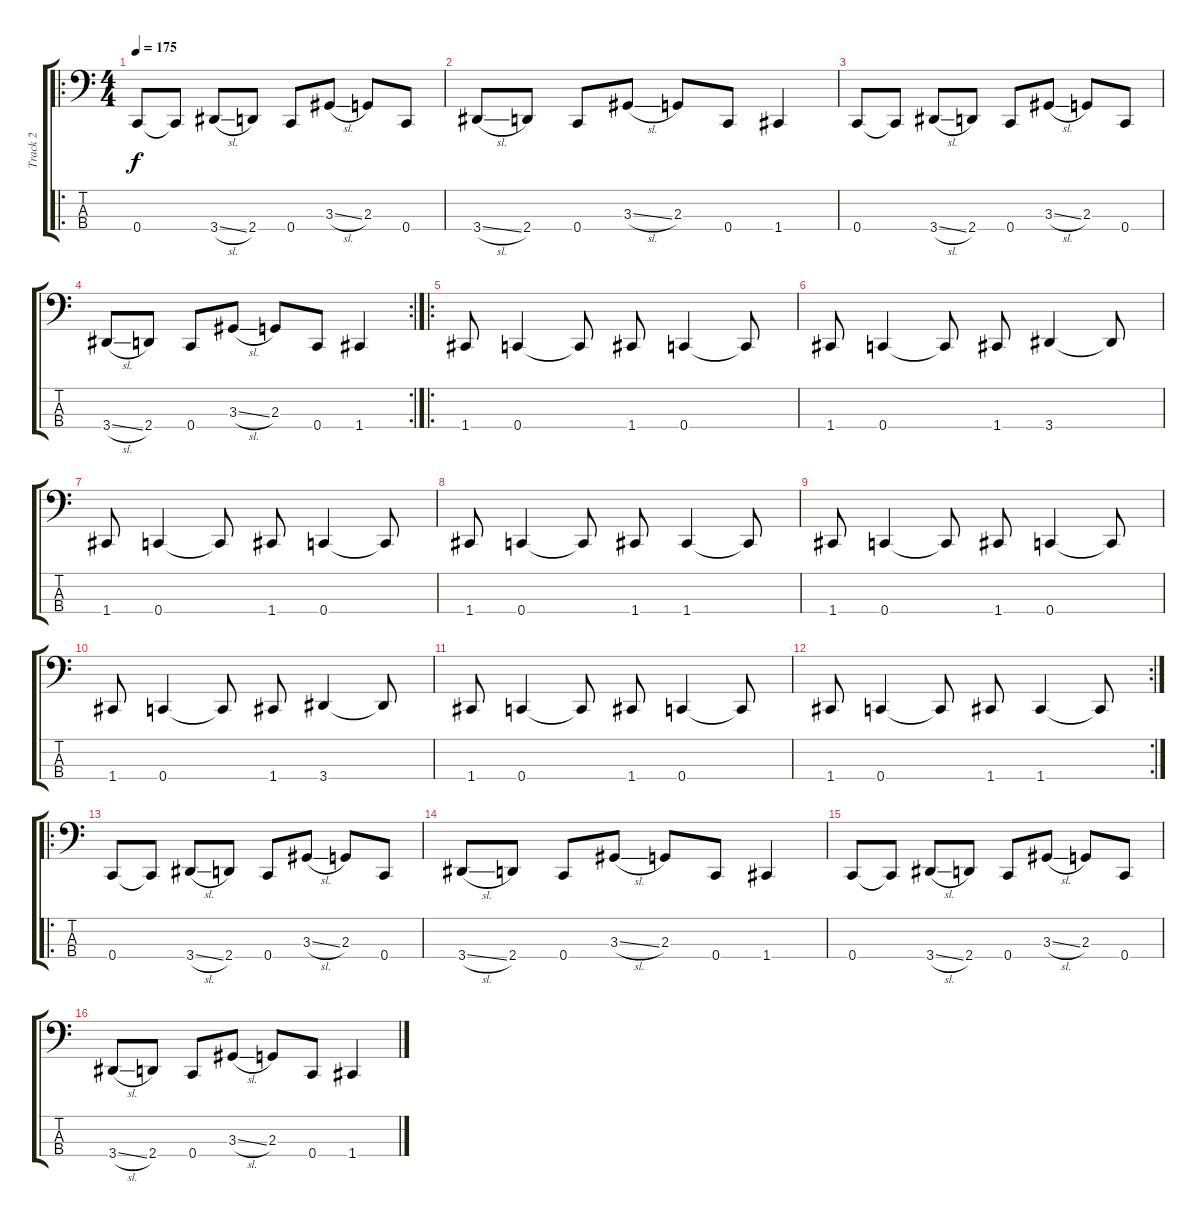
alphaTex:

\track ("Track 2" "Track 2") {instrument electricbassfinger}
\staff {score tabs}
\tuning (Eb2 Bb1 F1 C1) {hide}
\ro
\ts (4 4)
\tempo 175
\clef f4
\ks c
0.4.8{dy f} 0.4{t}.8 3.4{sl}.8 2.4.8 0.4.8 3.3{sl}.8 2.3.8 0.4.8 |
3.4{sl}.8 2.4.8 0.4.8 3.3{sl}.8 2.3.8 0.4.8 1.4.4 |
0.4.8 0.4{t}.8 3.4{sl}.8 2.4.8 0.4.8 3.3{sl}.8 2.3.8 0.4.8 |
\rc 2
3.4{sl}.8 2.4.8 0.4.8 3.3{sl}.8 2.3.8 0.4.8 1.4.4 |
\ro
1.4.8 0.4.4 0.4{t}.8 1.4.8 0.4.4 0.4{t}.8 |
1.4.8 0.4.4 0.4{t}.8 1.4.8 3.4.4 3.4{t}.8 |
1.4.8 0.4.4 0.4{t}.8 1.4.8 0.4.4 0.4{t}.8 |
1.4.8 0.4.4 0.4{t}.8 1.4.8 1.4.4 1.4{t}.8 |
1.4.8 0.4.4 0.4{t}.8 1.4.8 0.4.4 0.4{t}.8 |
1.4.8 0.4.4 0.4{t}.8 1.4.8 3.4.4 3.4{t}.8 |
1.4.8 0.4.4 0.4{t}.8 1.4.8 0.4.4 0.4{t}.8 |
\rc 2
1.4.8 0.4.4 0.4{t}.8 1.4.8 1.4.4 1.4{t}.8 |
\ro
0.4.8 0.4{t}.8 3.4{sl}.8 2.4.8 0.4.8 3.3{sl}.8 2.3.8 0.4.8 |
3.4{sl}.8 2.4.8 0.4.8 3.3{sl}.8 2.3.8 0.4.8 1.4.4 |
0.4.8 0.4{t}.8 3.4{sl}.8 2.4.8 0.4.8 3.3{sl}.8 2.3.8 0.4.8 |
3.4{sl}.8 2.4.8 0.4.8 3.3{sl}.8 2.3.8 0.4.8 1.4.4
